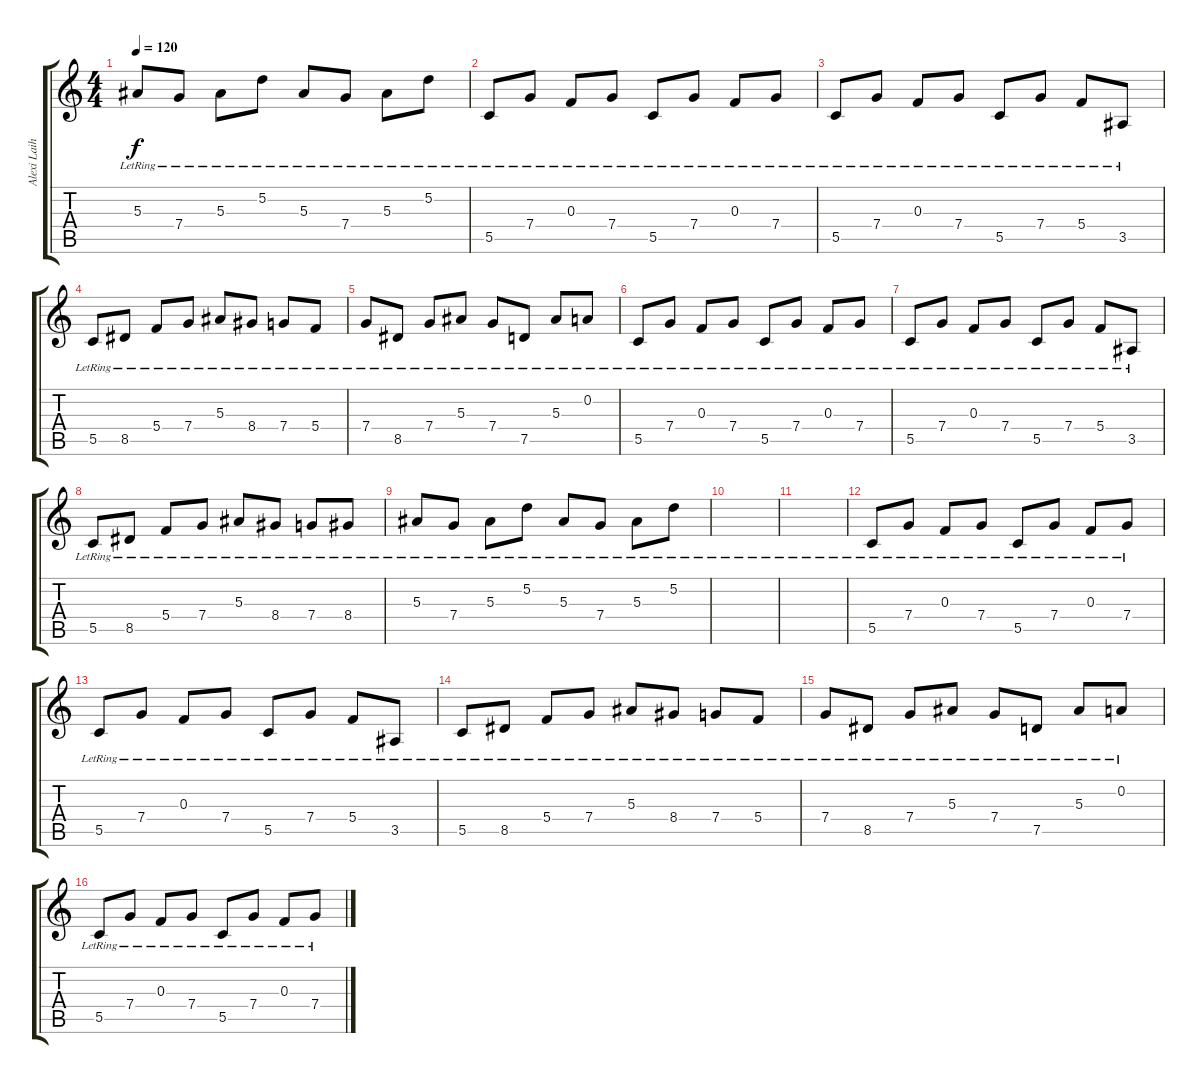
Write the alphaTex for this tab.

\track ("Alexi Laiho - Clean Guitar" "Alexi Laih") {instrument electricguitarclean}
\staff {score tabs}
\tuning (D4 A3 F3 C3 G2 C2) {hide}
\ts (4 4)
\tempo 120
\clef g2
\ks c
5.3{lr}.8{dy f} 7.4{lr}.8 5.3{lr}.8 5.2{lr}.8 5.3{lr}.8 7.4{lr}.8 5.3{lr}.8 5.2{lr}.8 |
5.5{lr}.8 7.4{lr}.8 0.3{lr}.8 7.4{lr}.8 5.5{lr}.8 7.4{lr}.8 0.3{lr}.8 7.4{lr}.8 |
5.5{lr}.8 7.4{lr}.8 0.3{lr}.8 7.4{lr}.8 5.5{lr}.8 7.4{lr}.8 5.4{lr}.8 3.5{lr}.8 |
5.5{lr}.8 8.5{lr}.8 5.4{lr}.8 7.4{lr}.8 5.3{lr}.8 8.4{lr}.8 7.4{lr}.8 5.4{lr}.8 |
7.4{lr}.8 8.5{lr}.8 7.4{lr}.8 5.3{lr}.8 7.4{lr}.8 7.5{lr}.8 5.3{lr}.8 0.2{lr}.8 |
5.5{lr}.8 7.4{lr}.8 0.3{lr}.8 7.4{lr}.8 5.5{lr}.8 7.4{lr}.8 0.3{lr}.8 7.4{lr}.8 |
5.5{lr}.8 7.4{lr}.8 0.3{lr}.8 7.4{lr}.8 5.5{lr}.8 7.4{lr}.8 5.4{lr}.8 3.5{lr}.8 |
5.5{lr}.8 8.5{lr}.8 5.4{lr}.8 7.4{lr}.8 5.3{lr}.8 8.4{lr}.8 7.4{lr}.8 8.4{lr}.8 |
5.3{lr}.8 7.4{lr}.8 5.3{lr}.8 5.2{lr}.8 5.3{lr}.8 7.4{lr}.8 5.3{lr}.8 5.2{lr}.8 |
|
|
5.5{lr}.8 7.4{lr}.8 0.3{lr}.8 7.4{lr}.8 5.5{lr}.8 7.4{lr}.8 0.3{lr}.8 7.4{lr}.8 |
5.5{lr}.8 7.4{lr}.8 0.3{lr}.8 7.4{lr}.8 5.5{lr}.8 7.4{lr}.8 5.4{lr}.8 3.5{lr}.8 |
5.5{lr}.8 8.5{lr}.8 5.4{lr}.8 7.4{lr}.8 5.3{lr}.8 8.4{lr}.8 7.4{lr}.8 5.4{lr}.8 |
7.4{lr}.8 8.5{lr}.8 7.4{lr}.8 5.3{lr}.8 7.4{lr}.8 7.5{lr}.8 5.3{lr}.8 0.2{lr}.8 |
5.5{lr}.8 7.4{lr}.8 0.3{lr}.8 7.4{lr}.8 5.5{lr}.8 7.4{lr}.8 0.3{lr}.8 7.4{lr}.8
